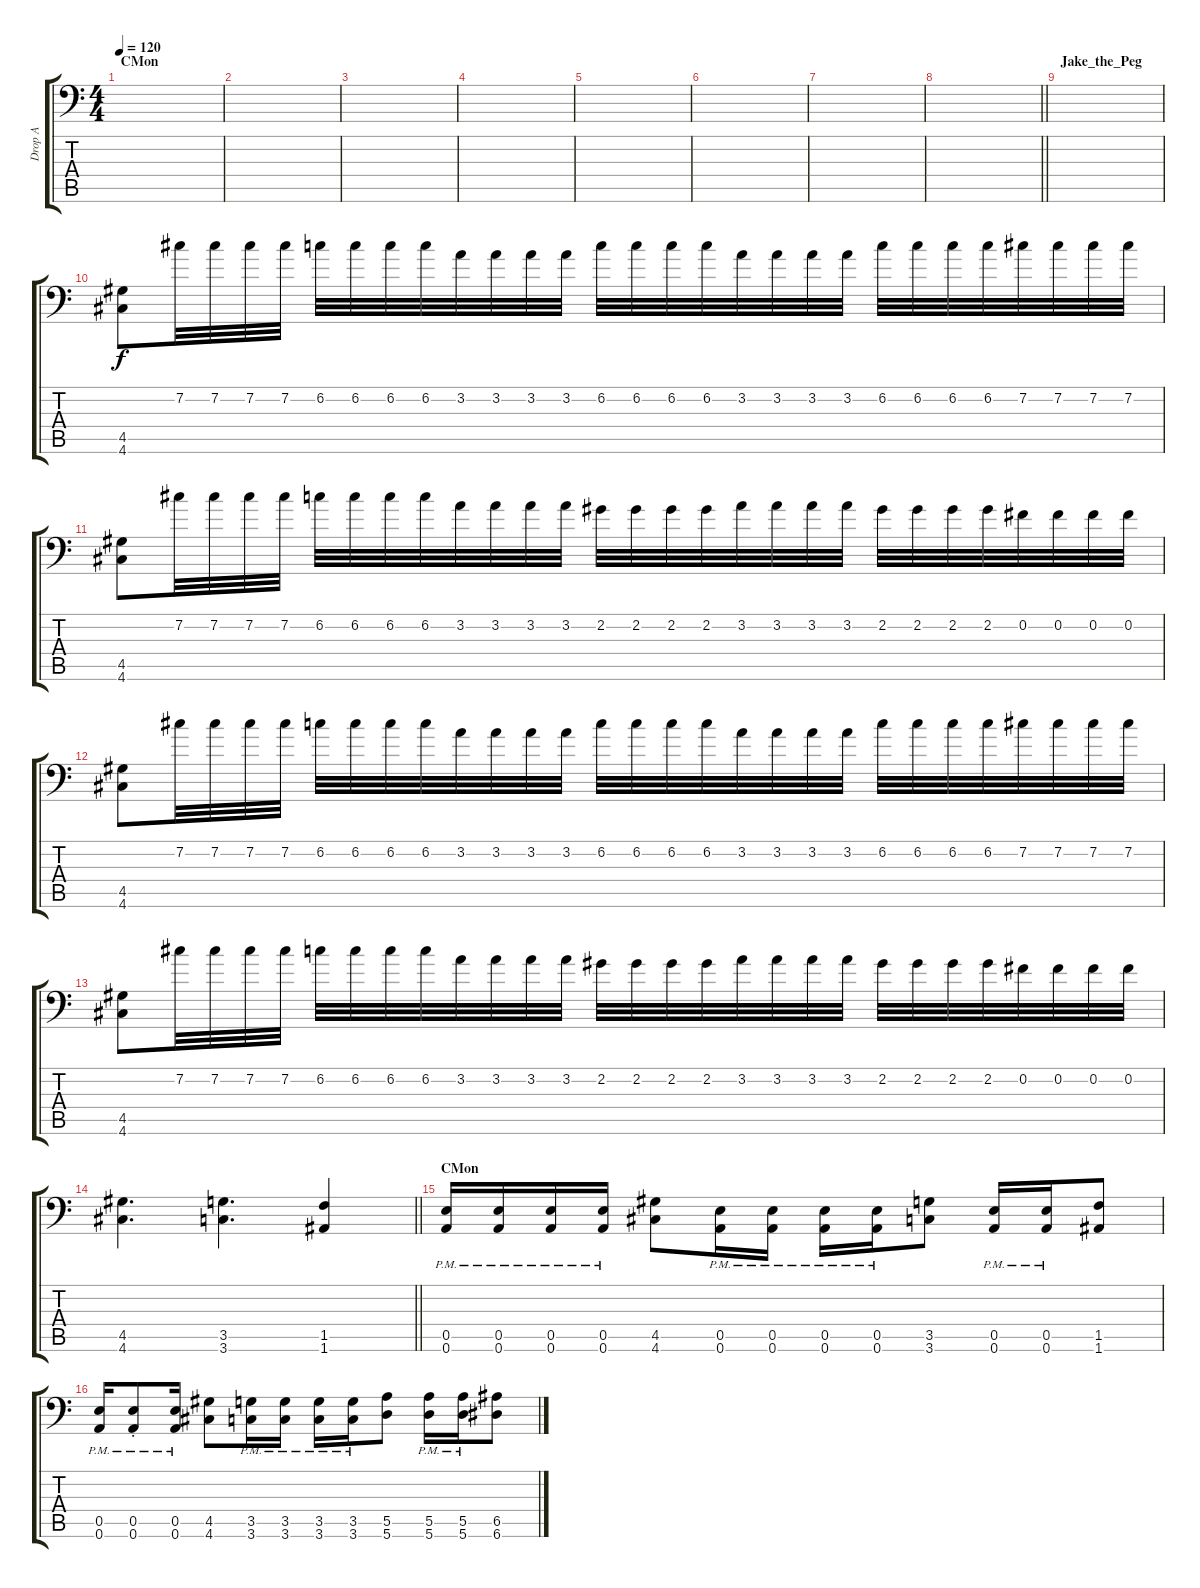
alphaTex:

\track ("Drop A" "Drop A") {instrument distortionguitar}
\staff {score tabs}
\tuning (B3 Gb3 D3 A2 E2 A1) {hide}
\ts (4 4)
\section ("" "CMon")
\tempo 120
\clef f4
\ks c
|
|
|
|
|
|
|
\barLineRight lightlight
|
\section ("" "Jake_the_Peg")
|
(4.5 4.6).8 7.2.32 7.2.32 7.2.32 7.2.32 6.2.32 6.2.32 6.2.32 6.2.32 3.2.32 3.2.32 3.2.32 3.2.32 6.2.32 6.2.32 6.2.32 6.2.32 3.2.32 3.2.32 3.2.32 3.2.32 6.2.32 6.2.32 6.2.32 6.2.32 7.2.32 7.2.32 7.2.32 7.2.32 |
(4.5 4.6).8 7.2.32 7.2.32 7.2.32 7.2.32 6.2.32 6.2.32 6.2.32 6.2.32 3.2.32 3.2.32 3.2.32 3.2.32 2.2.32 2.2.32 2.2.32 2.2.32 3.2.32 3.2.32 3.2.32 3.2.32 2.2.32 2.2.32 2.2.32 2.2.32 0.2.32 0.2.32 0.2.32 0.2.32 |
(4.5 4.6).8 7.2.32 7.2.32 7.2.32 7.2.32 6.2.32 6.2.32 6.2.32 6.2.32 3.2.32 3.2.32 3.2.32 3.2.32 6.2.32 6.2.32 6.2.32 6.2.32 3.2.32 3.2.32 3.2.32 3.2.32 6.2.32 6.2.32 6.2.32 6.2.32 7.2.32 7.2.32 7.2.32 7.2.32 |
(4.5 4.6).8 7.2.32 7.2.32 7.2.32 7.2.32 6.2.32 6.2.32 6.2.32 6.2.32 3.2.32 3.2.32 3.2.32 3.2.32 2.2.32 2.2.32 2.2.32 2.2.32 3.2.32 3.2.32 3.2.32 3.2.32 2.2.32 2.2.32 2.2.32 2.2.32 0.2.32 0.2.32 0.2.32 0.2.32 |
\barLineRight lightlight
(4.5 4.6).4{d} (3.5 3.6).4{d} (1.5 1.6).4 |
\section ("" "CMon")
(0.5{pm} 0.6{pm}).16{dy f} (0.5{pm} 0.6{pm}).16 (0.5{pm} 0.6{pm}).16 (0.5{pm} 0.6{pm}).16 (4.5 4.6).8 (0.5{pm} 0.6{pm}).16 (0.5{pm} 0.6{pm}).16 (0.5{pm} 0.6{pm}).16 (0.5{pm} 0.6{pm}).16 (3.5 3.6).8 (0.5{pm} 0.6{pm}).16 (0.5{pm} 0.6{pm}).16 (1.5 1.6).8 |
(0.5{pm} 0.6{pm}).16 (0.5{pm st} 0.6{pm st}).8 (0.5{pm} 0.6{pm}).16 (4.5 4.6).8 (3.5{pm} 3.6{pm}).16 (3.5{pm} 3.6{pm}).16 (3.5{pm} 3.6{pm}).16 (3.5{pm} 3.6{pm}).16 (5.5 5.6).8 (5.5{pm} 5.6{pm}).16 (5.5{pm} 5.6{pm}).16 (6.5 6.6).8
